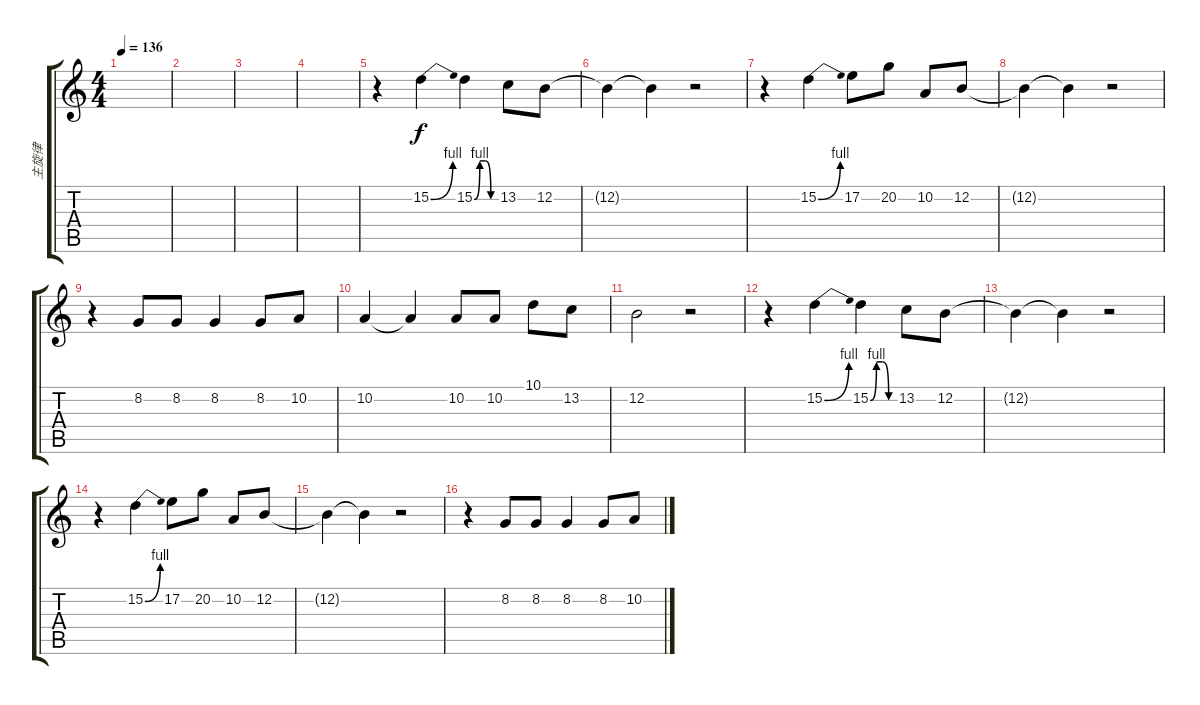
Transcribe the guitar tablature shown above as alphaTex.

\track ("主旋律" "主旋律") {instrument sopranosax}
\staff {score tabs}
\tuning (E4 B3 G3 D3 A2 E2) {hide}
\ts (4 4)
\tempo 136
\clef g2
\ks c
|
|
|
|
r.4 15.2{be (bend 0 0 60 4)}.4 15.2{be (custom 0 0 15 4 30 4 45 0 60 0)}.4 13.2.8 12.2.8 |
12.2{t}.4 12.2{t}.4 r.2 |
r.4 15.2{be (bend 0 0 60 4)}.4 17.2.8 20.2.8 10.2.8 12.2.8 |
12.2{t}.4 12.2{t}.4 r.2 |
r.4 8.2.8 8.2.8 8.2.4 8.2.8 10.2.8 |
10.2.4 10.2{t}.4 10.2.8 10.2.8 10.1.8 13.2.8 |
12.2.2 r.2 |
r.4 15.2{be (bend 0 0 60 4)}.4 15.2{be (custom 0 0 15 4 30 4 45 0 60 0)}.4 13.2.8 12.2.8 |
12.2{t}.4 12.2{t}.4 r.2 |
r.4 15.2{be (bend 0 0 60 4)}.4 17.2.8 20.2.8 10.2.8 12.2.8 |
12.2{t}.4 12.2{t}.4 r.2 |
r.4 8.2.8 8.2.8 8.2.4 8.2.8 10.2.8
